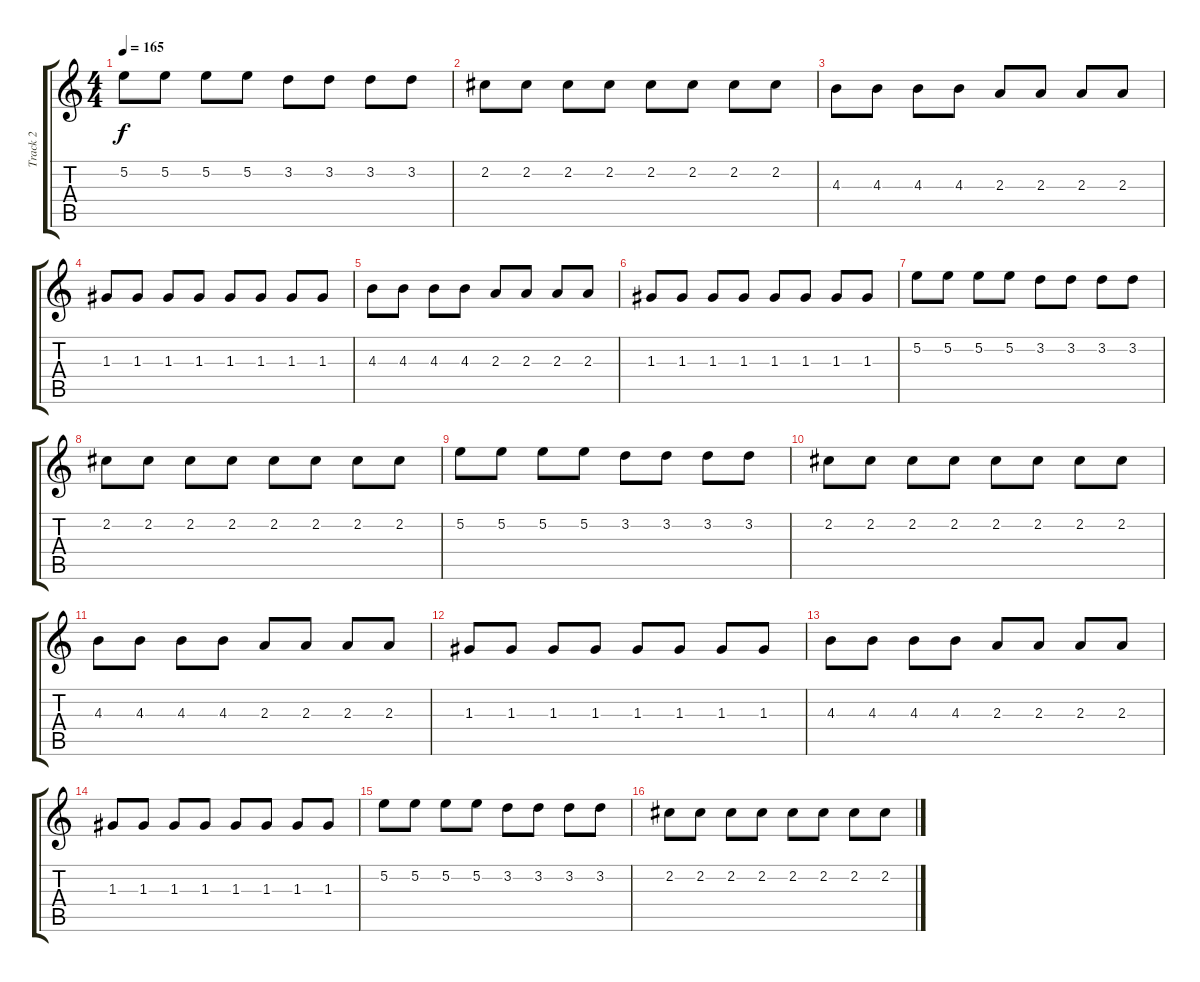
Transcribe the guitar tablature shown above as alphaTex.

\track ("Track 2" "Track 2") {instrument acousticguitarsteel}
\staff {score tabs}
\tuning (E4 B3 G3 D3 A2 E2) {hide}
\ts (4 4)
\tempo 165
\clef g2
\ks c
5.2.8{dy f} 5.2.8 5.2.8 5.2.8 3.2.8 3.2.8 3.2.8 3.2.8 |
2.2.8 2.2.8 2.2.8 2.2.8 2.2.8 2.2.8 2.2.8 2.2.8 |
4.3.8 4.3.8 4.3.8 4.3.8 2.3.8 2.3.8 2.3.8 2.3.8 |
1.3.8 1.3.8 1.3.8 1.3.8 1.3.8 1.3.8 1.3.8 1.3.8 |
4.3.8 4.3.8 4.3.8 4.3.8 2.3.8 2.3.8 2.3.8 2.3.8 |
1.3.8 1.3.8 1.3.8 1.3.8 1.3.8 1.3.8 1.3.8 1.3.8 |
5.2.8 5.2.8 5.2.8 5.2.8 3.2.8 3.2.8 3.2.8 3.2.8 |
2.2.8 2.2.8 2.2.8 2.2.8 2.2.8 2.2.8 2.2.8 2.2.8 |
5.2.8 5.2.8 5.2.8 5.2.8 3.2.8 3.2.8 3.2.8 3.2.8 |
2.2.8 2.2.8 2.2.8 2.2.8 2.2.8 2.2.8 2.2.8 2.2.8 |
4.3.8 4.3.8 4.3.8 4.3.8 2.3.8 2.3.8 2.3.8 2.3.8 |
1.3.8 1.3.8 1.3.8 1.3.8 1.3.8 1.3.8 1.3.8 1.3.8 |
4.3.8 4.3.8 4.3.8 4.3.8 2.3.8 2.3.8 2.3.8 2.3.8 |
1.3.8 1.3.8 1.3.8 1.3.8 1.3.8 1.3.8 1.3.8 1.3.8 |
5.2.8 5.2.8 5.2.8 5.2.8 3.2.8 3.2.8 3.2.8 3.2.8 |
2.2.8 2.2.8 2.2.8 2.2.8 2.2.8 2.2.8 2.2.8 2.2.8
